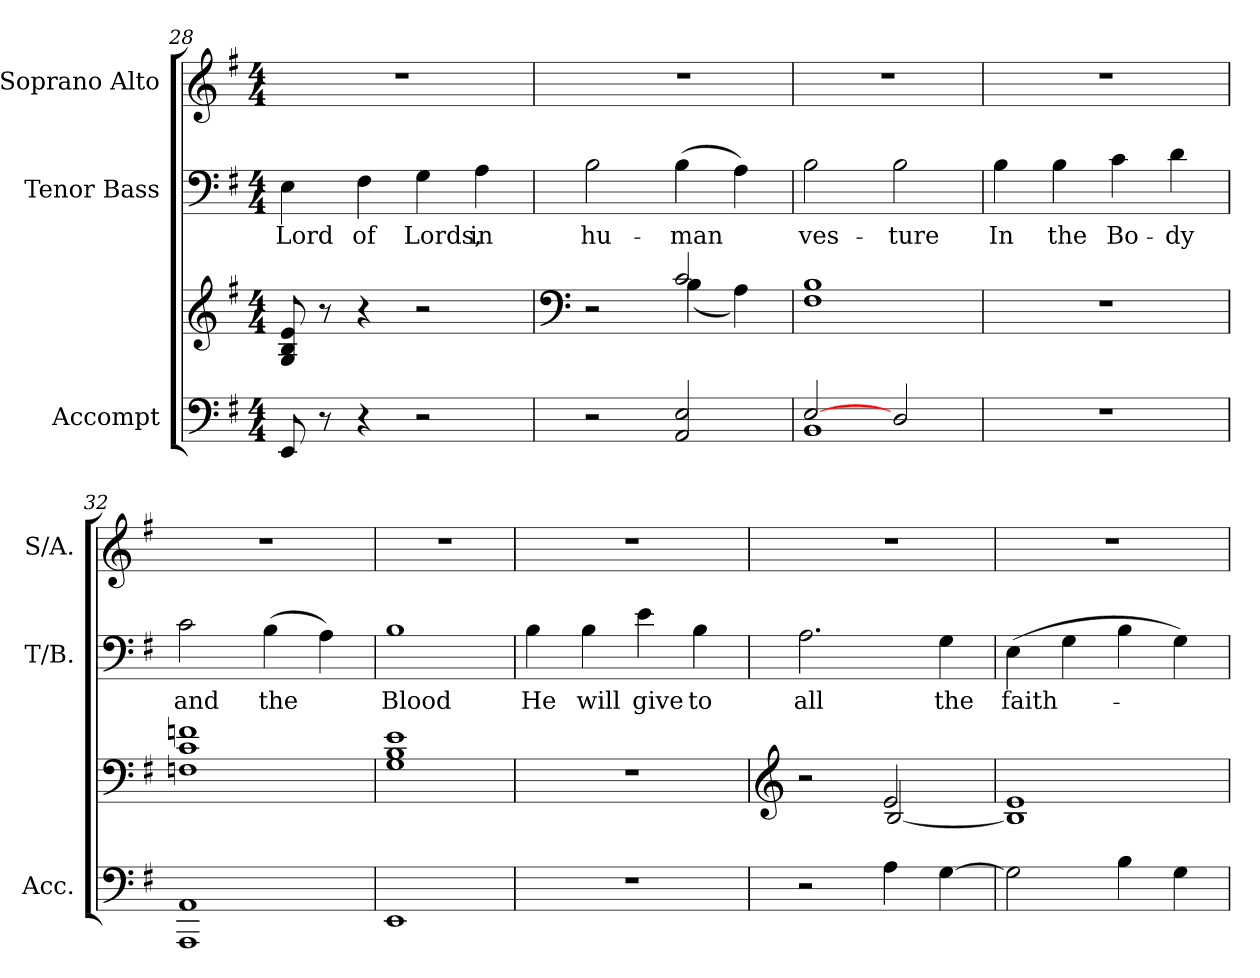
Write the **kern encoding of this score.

**kern	**kern	**kern	**text	**kern
*part3	*part3	*part2	*part2	*part1
*staff4	*staff3	*staff2	*staff2	*staff1
*I"Accompt	*	*I"Tenor Bass	*	*I"Soprano Alto
*I'Acc.	*	*I'T/B.	*	*I'S/A.
*clefF4	*clefG2	*clefF4	*	*clefG2
*k[f#]	*k[f#]	*k[f#]	*	*k[f#]
*G:	*G:	*G:	*	*G:
*M4/4	*M4/4	*M4/4	*	*M4/4
=28	=28	=28	=28	=28
!	!	!	!LO:LY:b:color=#000000	!
8EEi/	8Gi/ 8Bi 8ei	4Ei\	Lord	1r
8r	8r	.	.	.
!	!	!	!LO:LY:b:color=#000000	!
4r	4r	4F#i\	of	.
!	!	!	!LO:LY:b:color=#000000	!
2r	2r	4Gi\	Lords,	.
!	!	!	!LO:LY:b:color=#000000	!
.	.	4Ai\	in	.
!!LO:LB:g=z
=29	=29	=29	=29	=29
*	*clefF4	*	*	*
*	*^	*	*	*
!	!	!	!	!LO:LY:b:color=#000000	!
2r	2ryy	2r	2Bi\	hu-	1r
!	!	!	!	!LO:LY:b:color=#000000	!
2AAi/ 2Ei	2ci/	(4Bi\	(4Bi\	-man	.
.	.	4Ai\)	4Ai\)	.	.
*	*v	*v	*	*	*
=30	=30	=30	=30	=30
*^	*	*	*	*
*	*	*^	*	*	*
!	!	!	!	!	!LO:LY:b:color=#000000	!
*	*	*v	*v	*	*	*
[2Ei/	1BBi	1F#i 1Bi	2Bi\	ves-	1r
!	!	!	!	!LO:LY:b:color=#000000	!
2Di/	.	.	2Bi\	-ture	.
*v	*v	*	*	*	*
=31	=31	=31	=31	=31
!	!	!	!LO:LY:b:color=#000000	!
1r	1r	4Bi\	In	1r
!	!	!	!LO:LY:b:color=#000000	!
.	.	4Bi\	the	.
!	!	!	!LO:LY:b:color=#000000	!
.	.	4ci\	Bo-	.
!	!	!	!LO:LY:b:color=#000000	!
.	.	4di\	-dy	.
=32	=32	=32	=32	=32
!	!	!	!LO:LY:b:color=#000000	!
1AAAi 1AAi	1Fni 1ci 1fni	2ci\	and	1r
!	!	!	!LO:LY:b:color=#000000	!
.	.	(4Bi\	the	.
.	.	4Ai\)	.	.
=33	=33	=33	=33	=33
!	!	!	!LO:LY:b:color=#000000	!
1EEi	1Gi 1Bi 1ei	1Bi	Blood	1r
=34	=34	=34	=34	=34
!	!	!	!LO:LY:b:color=#000000	!
1r	1r	4Bi\	He	1r
!	!	!	!LO:LY:b:color=#000000	!
.	.	4Bi\	will	.
!	!	!	!LO:LY:b:color=#000000	!
.	.	4ei\	give	.
!	!	!	!LO:LY:b:color=#000000	!
.	.	4Bi\	to	.
=35	=35	=35	=35	=35
*	*clefG2	*	*	*
*	*^	*	*	*
!	!	!	!	!LO:LY:b:color=#000000	!
2r	2r	2ryy	2.Ai\	all	1r
4Ai\	2ei/	[2Bi/	.	.	.
!	!	!	!	!LO:LY:b:color=#000000	!
[4Gi\	.	.	4Gi\	the	.
*	*v	*v	*	*	*
!!LO:LB:g=z
=36	=36	=36	=36	=36
!	!	!	!LO:LY:b:color=#000000	!
2Gi\]	1Bi] 1ei	(4Ei\	faith-	1r
.	.	4Gi\	.	.
4Bi\	.	4Bi\	.	.
4Gi\	.	4Gi\)	.	.
=	=	=	=	=
*-	*-	*-	*-	*-
